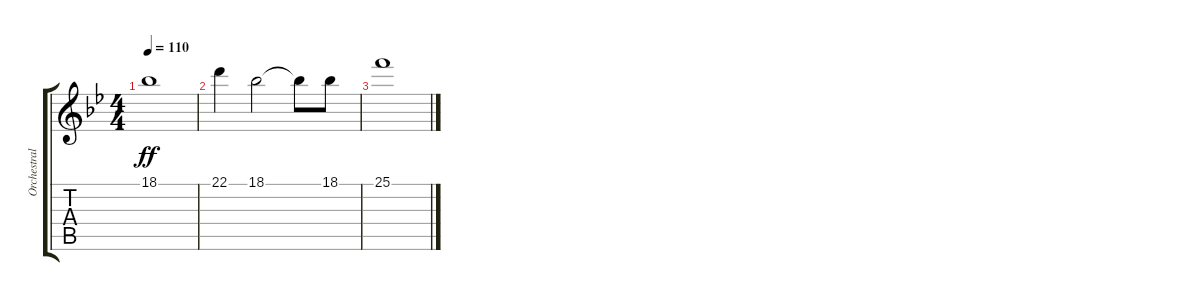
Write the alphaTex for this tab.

\track ("Orchestral Percussion II" "Orchestral") {instrument glockenspiel}
\staff {score tabs}
\tuning (E4 B3 G3 D3 A2 E2) {hide}
\ts (4 4)
\tempo 110
\clef g2
\ks gminor
18.1.1{dy ff} |
22.1.4 18.1.2 18.1{t}.8 18.1.8 |
25.1.1
